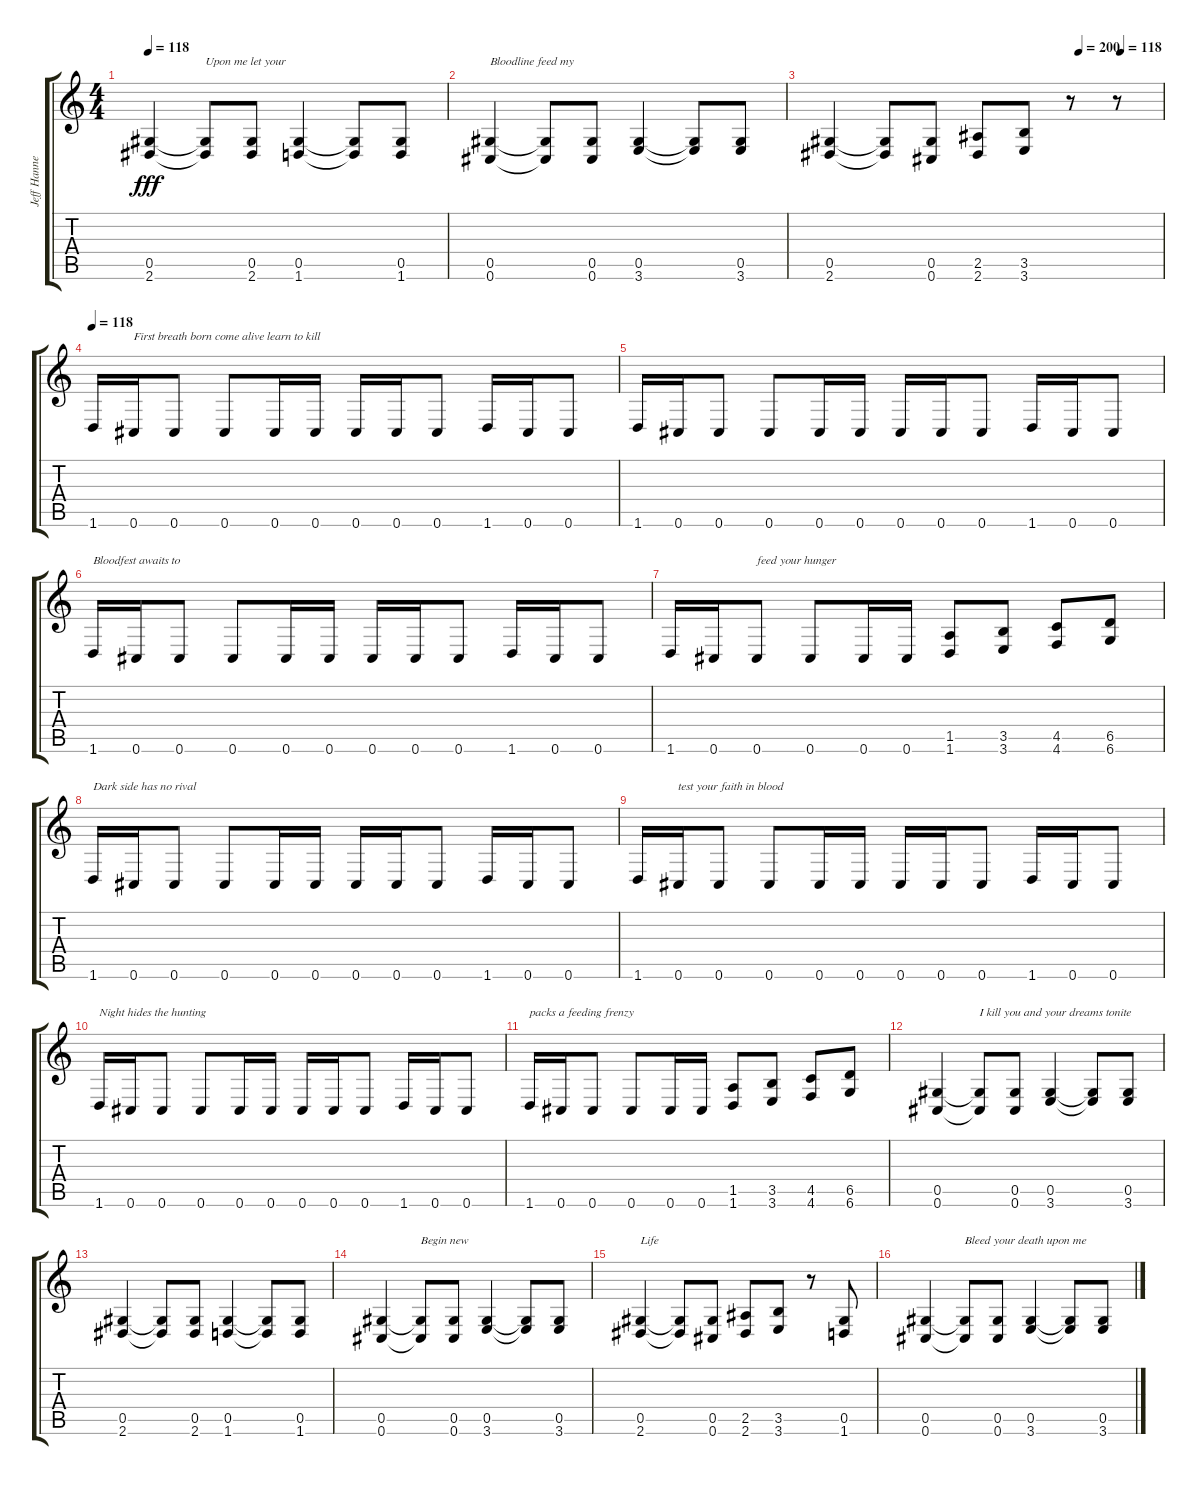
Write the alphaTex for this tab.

\track ("Jeff Hanneman" "Jeff Hanne") {instrument distortionguitar}
\staff {score tabs}
\tuning (Eb4 Bb3 Gb3 Db3 Ab2 Db2) {hide}
\ts (4 4)
\tempo 118
\clef g2
\ks c
(0.5 2.6).4{dy fff} (0.5{t} 2.6{t}).8{txt "Upon me let your"} (0.5 2.6).8 (0.5 1.6).4 (0.5{t} 1.6{t}).8 (0.5 1.6).8 |
(0.5 0.6).4{txt "Bloodline feed my"} (0.5{t} 0.6{t}).8 (0.5 0.6).8 (0.5 3.6).4 (0.5{t} 3.6{t}).8 (0.5 3.6).8 |
\tempo (200 0.75)
\tempo (118 0.875)
(0.5 2.6).4 (0.5{t} 2.6{t}).8 (0.5 0.6).8 (2.5 2.6).8 (3.5 3.6).8 r.8 r.8 |
\tempo 118
1.6.16 0.6.16{txt "First breath born come alive learn to kill"} 0.6.8 0.6.8 0.6.16 0.6.16 0.6.16 0.6.16 0.6.8 1.6.16 0.6.16 0.6.8 |
1.6.16 0.6.16 0.6.8 0.6.8 0.6.16 0.6.16 0.6.16 0.6.16 0.6.8 1.6.16 0.6.16 0.6.8 |
1.6.16{txt "Bloodfest awaits to "} 0.6.16 0.6.8 0.6.8 0.6.16 0.6.16 0.6.16 0.6.16 0.6.8 1.6.16 0.6.16 0.6.8 |
1.6.16 0.6.16 0.6.8{txt "feed your hunger"} 0.6.8 0.6.16 0.6.16 (1.5 1.6).8 (3.5 3.6).8 (4.5 4.6).8 (6.5 6.6).8 |
1.6.16{txt "Dark side has no rival "} 0.6.16 0.6.8 0.6.8 0.6.16 0.6.16 0.6.16 0.6.16 0.6.8 1.6.16 0.6.16 0.6.8 |
1.6.16 0.6.16{txt "test your faith in blood"} 0.6.8 0.6.8 0.6.16 0.6.16 0.6.16 0.6.16 0.6.8 1.6.16 0.6.16 0.6.8 |
1.6.16{txt "Night hides the hunting "} 0.6.16 0.6.8 0.6.8 0.6.16 0.6.16 0.6.16 0.6.16 0.6.8 1.6.16 0.6.16 0.6.8 |
1.6.16{txt "packs a feeding frenzy "} 0.6.16 0.6.8 0.6.8 0.6.16 0.6.16 (1.5 1.6).8 (3.5 3.6).8 (4.5 4.6).8 (6.5 6.6).8 |
(0.5 0.6).4 (0.5{t} 0.6{t}).8{txt "I kill you and your dreams tonite"} (0.5 0.6).8 (0.5 3.6).4 (0.5{t} 3.6{t}).8 (0.5 3.6).8 |
(0.5 2.6).4 (0.5{t} 2.6{t}).8 (0.5 2.6).8 (0.5 1.6).4 (0.5{t} 1.6{t}).8 (0.5 1.6).8 |
(0.5 0.6).4 (0.5{t} 0.6{t}).8{txt "Begin new "} (0.5 0.6).8 (0.5 3.6).4 (0.5{t} 3.6{t}).8 (0.5 3.6).8 |
(0.5 2.6).4{txt "Life"} (0.5{t} 2.6{t}).8 (0.5 0.6).8 (2.5 2.6).8 (3.5 3.6).8 r.8 (0.5 1.6).8 |
(0.5 0.6).4{volume 14} (0.5{t} 0.6{t}).8{txt "Bleed your death upon me"} (0.5 0.6).8 (0.5 3.6).4 (0.5{t} 3.6{t}).8 (0.5 3.6).8
